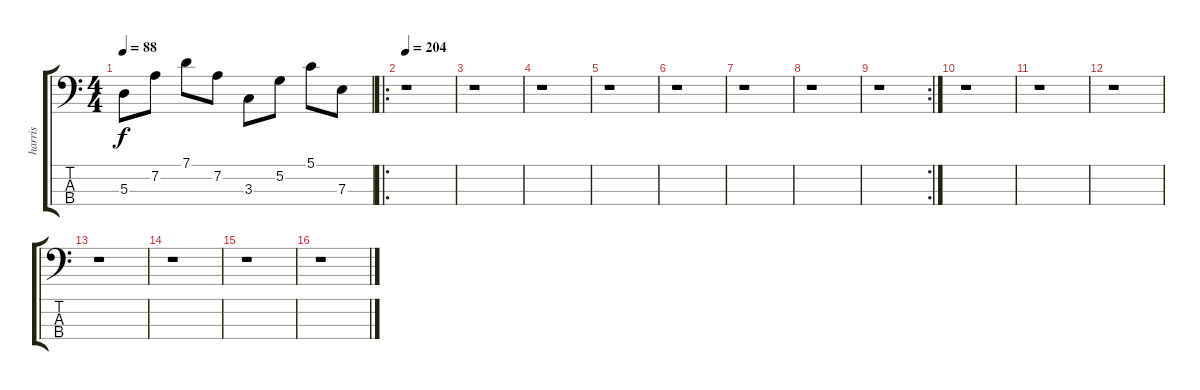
\track ("harris" "harris") {instrument electricbassfinger}
\staff {score tabs}
\tuning (G2 D2 A1 E1) {hide}
\ts (4 4)
\tempo 88
\clef f4
\ks c
5.3.8{dy f} 7.2.8 7.1.8 7.2.8 3.3.8 5.2.8 5.1.8 7.3.8 |
\ro
\tempo 204
r.1 |
r.1 |
r.1 |
r.1 |
r.1 |
r.1 |
r.1 |
\rc 2
r.1 |
r.1 |
r.1 |
r.1 |
r.1 |
r.1 |
r.1 |
r.1
